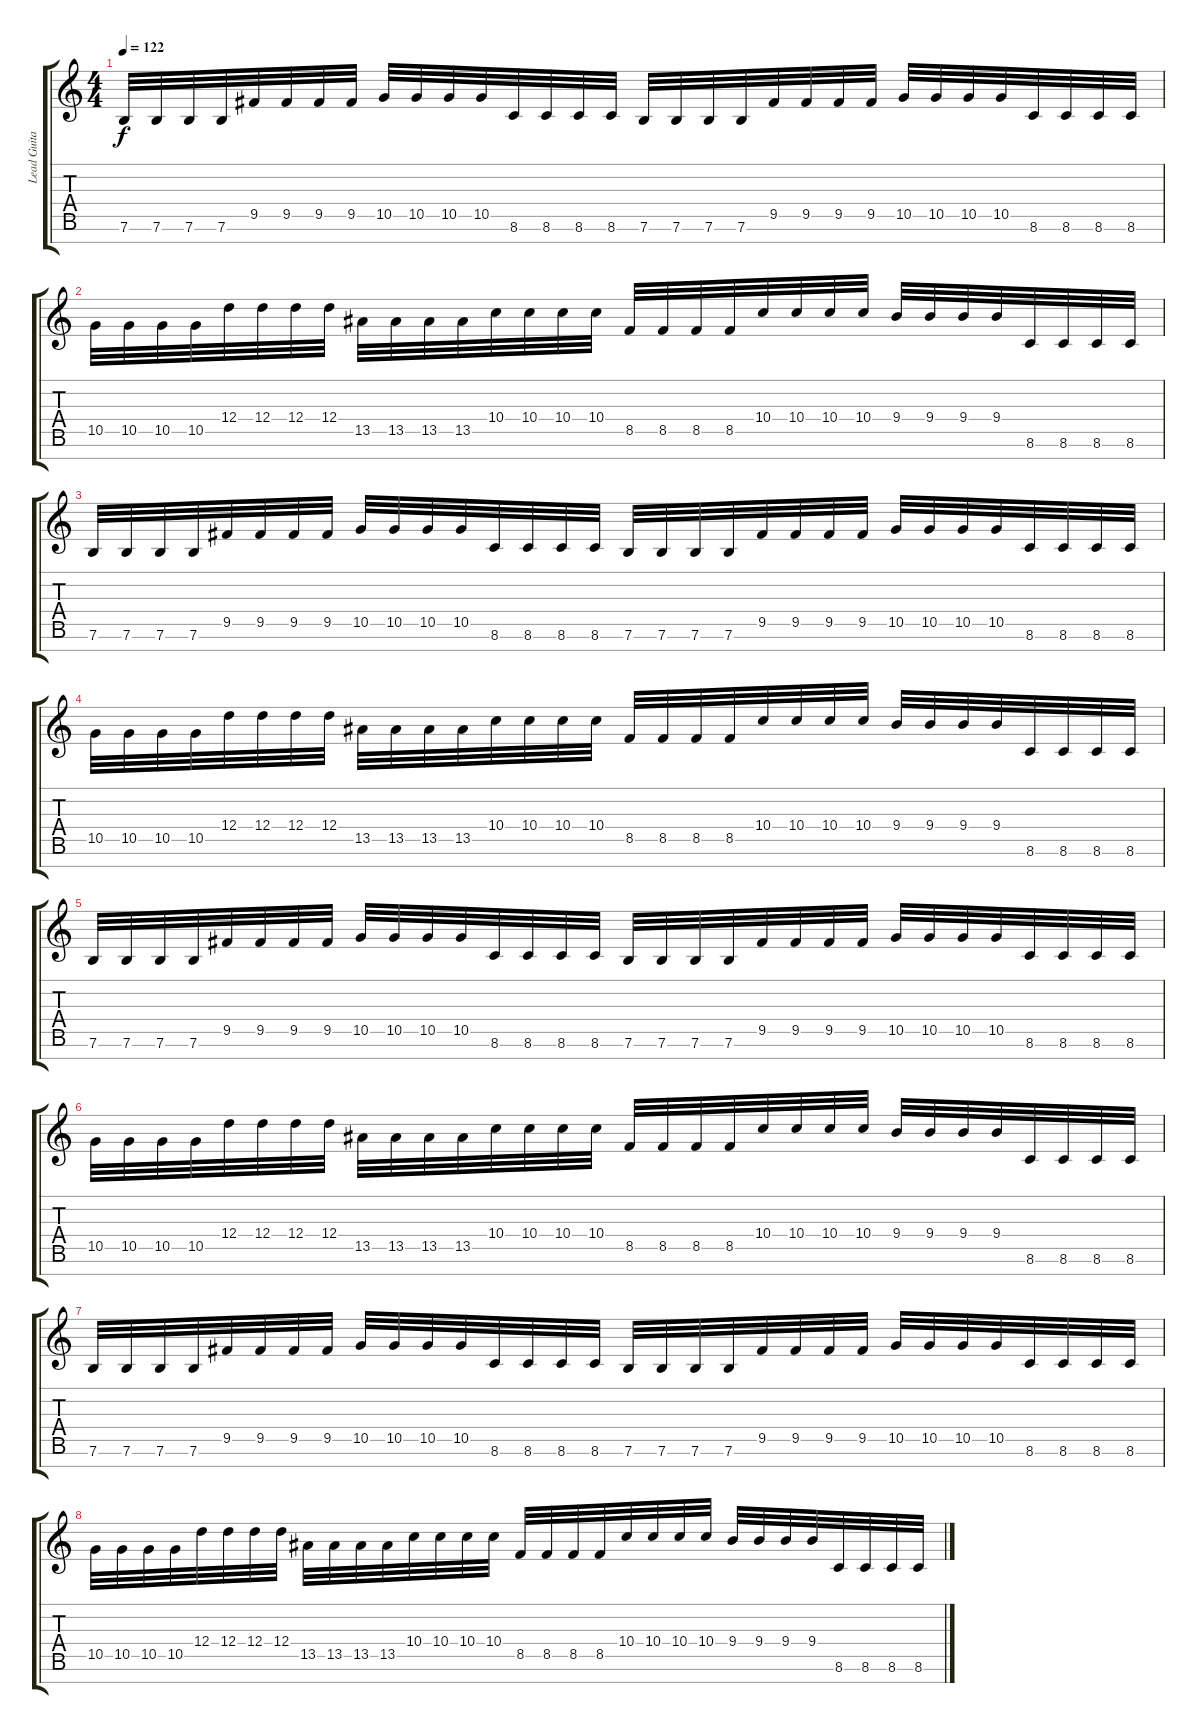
\track ("Lead Guitar 1" "Lead Guita") {instrument distortionguitar}
\staff {score tabs}
\tuning (E4 B3 G3 D3 A2 E2 B1) {hide}
\ts (4 4)
\tempo 122
\clef g2
\ks c
7.6.32{dy f} 7.6.32 7.6.32 7.6.32 9.5.32 9.5.32 9.5.32 9.5.32 10.5.32 10.5.32 10.5.32 10.5.32 8.6.32 8.6.32 8.6.32 8.6.32 7.6.32 7.6.32 7.6.32 7.6.32 9.5.32 9.5.32 9.5.32 9.5.32 10.5.32 10.5.32 10.5.32 10.5.32 8.6.32 8.6.32 8.6.32 8.6.32 |
10.5.32 10.5.32 10.5.32 10.5.32 12.4.32 12.4.32 12.4.32 12.4.32 13.5.32 13.5.32 13.5.32 13.5.32 10.4.32 10.4.32 10.4.32 10.4.32 8.5.32 8.5.32 8.5.32 8.5.32 10.4.32 10.4.32 10.4.32 10.4.32 9.4.32 9.4.32 9.4.32 9.4.32 8.6.32 8.6.32 8.6.32 8.6.32 |
7.6.32 7.6.32 7.6.32 7.6.32 9.5.32 9.5.32 9.5.32 9.5.32 10.5.32 10.5.32 10.5.32 10.5.32 8.6.32 8.6.32 8.6.32 8.6.32 7.6.32 7.6.32 7.6.32 7.6.32 9.5.32 9.5.32 9.5.32 9.5.32 10.5.32 10.5.32 10.5.32 10.5.32 8.6.32 8.6.32 8.6.32 8.6.32 |
10.5.32 10.5.32 10.5.32 10.5.32 12.4.32 12.4.32 12.4.32 12.4.32 13.5.32 13.5.32 13.5.32 13.5.32 10.4.32 10.4.32 10.4.32 10.4.32 8.5.32 8.5.32 8.5.32 8.5.32 10.4.32 10.4.32 10.4.32 10.4.32 9.4.32 9.4.32 9.4.32 9.4.32 8.6.32 8.6.32 8.6.32 8.6.32 |
7.6.32 7.6.32 7.6.32 7.6.32 9.5.32 9.5.32 9.5.32 9.5.32 10.5.32 10.5.32 10.5.32 10.5.32 8.6.32 8.6.32 8.6.32 8.6.32 7.6.32 7.6.32 7.6.32 7.6.32 9.5.32 9.5.32 9.5.32 9.5.32 10.5.32 10.5.32 10.5.32 10.5.32 8.6.32 8.6.32 8.6.32 8.6.32 |
10.5.32 10.5.32 10.5.32 10.5.32 12.4.32 12.4.32 12.4.32 12.4.32 13.5.32 13.5.32 13.5.32 13.5.32 10.4.32 10.4.32 10.4.32 10.4.32 8.5.32 8.5.32 8.5.32 8.5.32 10.4.32 10.4.32 10.4.32 10.4.32 9.4.32 9.4.32 9.4.32 9.4.32 8.6.32 8.6.32 8.6.32 8.6.32 |
7.6.32 7.6.32 7.6.32 7.6.32 9.5.32 9.5.32 9.5.32 9.5.32 10.5.32 10.5.32 10.5.32 10.5.32 8.6.32 8.6.32 8.6.32 8.6.32 7.6.32 7.6.32 7.6.32 7.6.32 9.5.32 9.5.32 9.5.32 9.5.32 10.5.32 10.5.32 10.5.32 10.5.32 8.6.32 8.6.32 8.6.32 8.6.32 |
10.5.32 10.5.32 10.5.32 10.5.32 12.4.32 12.4.32 12.4.32 12.4.32 13.5.32 13.5.32 13.5.32 13.5.32 10.4.32 10.4.32 10.4.32 10.4.32 8.5.32 8.5.32 8.5.32 8.5.32 10.4.32 10.4.32 10.4.32 10.4.32 9.4.32 9.4.32 9.4.32 9.4.32 8.6.32 8.6.32 8.6.32 8.6.32
